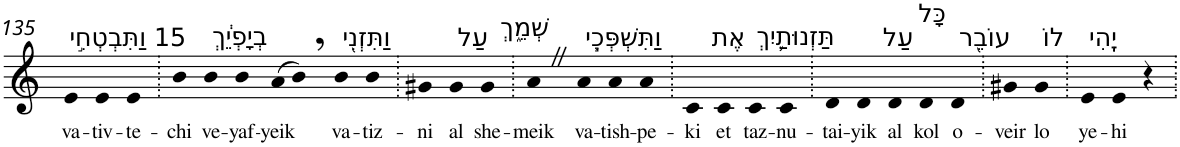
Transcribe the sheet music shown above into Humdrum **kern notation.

**kern	**text
*part1	*part1
*staff1	*staff1
*I"Piano	*
*I'Pno	*
!!LO:PB:g=z
*clefG2	*
*k[]	*
=135	=135
!LO:TX:a:t=15 וַתִּבְטְחִ֣י	!
!	!LO:LY:b
4e	va-
!	!LO:LY:b
4e	-tiv-
!	!LO:LY:b
4e	-te-
=136.	=136.
!	!LO:LY:b
4b	-chi
!LO:TX:a:t=בְיָפְיֵ֔ךְ	!
!	!LO:LY:b
4b	ve-
!	!LO:LY:b
4b	-yaf-
!	!LO:LY:b
(>8a	-yeik
8b,)	.
!LO:TX:a:t=וַתִּזְנִ֖י	!
!	!LO:LY:b
4b	va-
!	!LO:LY:b
4b	-tiz-
=137.	=137.
!	!LO:LY:b
4g#X	-ni
!LO:TX:a:t=עַל	!
!	!LO:LY:b
4g#	al
!LO:TX:a:t=שְׁמֵ֑ךְ	!
!	!LO:LY:b
4g#	she-
=138.	=138.
!	!LO:LY:b
4aZ	-meik
!LO:TX:a:t=וַתִּשְׁפְּכִ֧י	!
!	!LO:LY:b
4a	va-
!	!LO:LY:b
4a	-tish-
!	!LO:LY:b
4a	-pe-
=139.	=139.
!	!LO:LY:b
4c	-ki
!LO:TX:a:t=אֶת	!
!	!LO:LY:b
4c	et
!LO:TX:a:t=תַּזְנוּתַ֛יִךְ	!
!	!LO:LY:b
4c	taz-
!	!LO:LY:b
4c	-nu-
=140.	=140.
!	!LO:LY:b
4d	-tai-
!	!LO:LY:b
4d	-yik
!LO:TX:a:t=עַל	!
!	!LO:LY:b
4d	al
!LO:TX:a:t=כָּל	!
!	!LO:LY:b
4d	kol
!LO:TX:a:t=עוֹבֵ֖ר	!
!	!LO:LY:b
4d	o-
=141.	=141.
!	!LO:LY:b
4g#X	-veir
!LO:TX:a:t=לוֹ	!
!	!LO:LY:b
4g#	lo
=142.	=142.
!LO:TX:a:t=יֶֽהִי	!
!	!LO:LY:b
4e	ye-
!	!LO:LY:b
4e	-hi
4r	.
=.	=.
*-	*-
